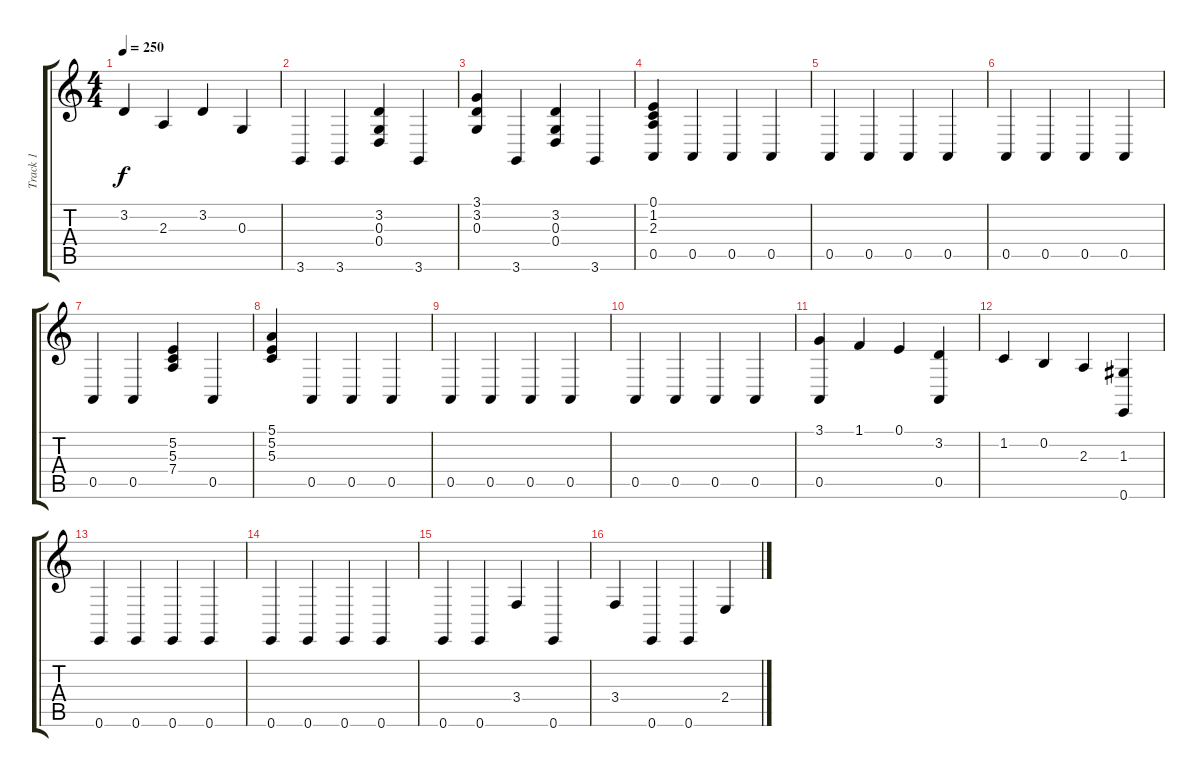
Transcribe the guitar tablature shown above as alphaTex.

\track ("Track 1" "Track 1") {instrument churchorgan}
\staff {score tabs}
\tuning (E4 B3 G3 D3 A2 E2) {hide}
\ts (4 4)
\tempo 250
\clef g2
\ks c
3.2.4{dy f} 2.3.4 3.2.4 0.3.4 |
3.6.4 3.6.4 (3.2 0.3 0.4).4 3.6.4 |
(3.1 3.2 0.3).4 3.6.4 (3.2 0.3 0.4).4 3.6.4 |
(0.1 1.2 2.3 0.5).4 0.5.4 0.5.4 0.5.4 |
0.5.4 0.5.4 0.5.4 0.5.4 |
0.5.4 0.5.4 0.5.4 0.5.4 |
0.5.4 0.5.4 (5.2 5.3 7.4).4 0.5.4 |
(5.1 5.2 5.3).4 0.5.4 0.5.4 0.5.4 |
0.5.4 0.5.4 0.5.4 0.5.4 |
0.5.4 0.5.4 0.5.4 0.5.4 |
(3.1 0.5).4 1.1.4 0.1.4 (3.2 0.5).4 |
1.2.4 0.2.4 2.3.4 (1.3 0.6).4 |
0.6.4 0.6.4 0.6.4 0.6.4 |
0.6.4 0.6.4 0.6.4 0.6.4 |
0.6.4 0.6.4 3.4.4 0.6.4 |
3.4.4 0.6.4 0.6.4 2.4.4
